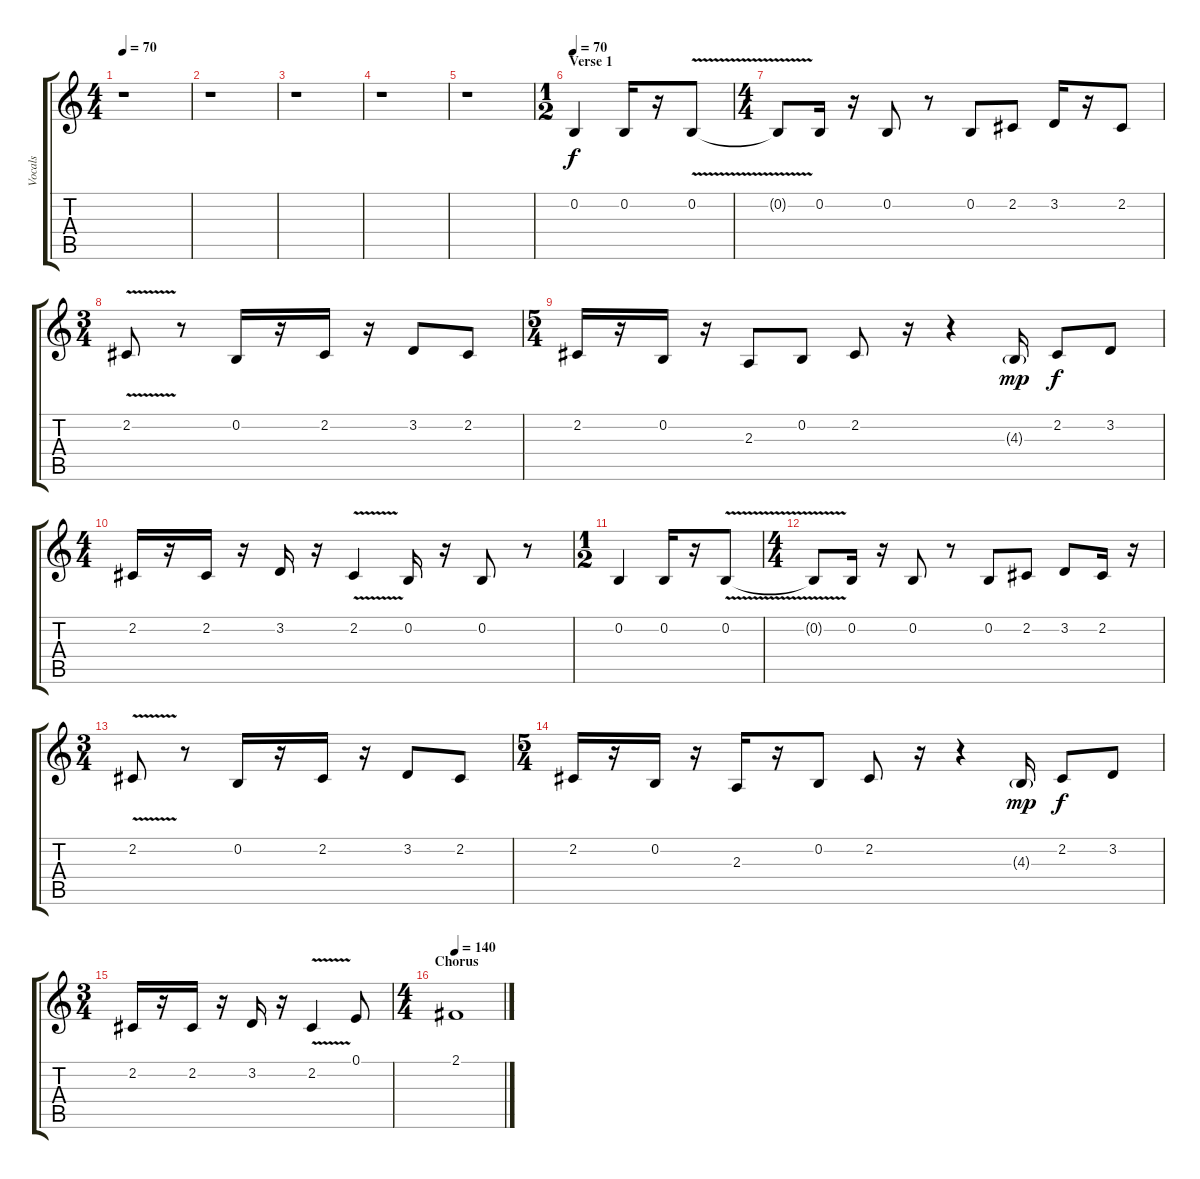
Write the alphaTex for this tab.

\track ("Vocals" "Vocals") {instrument oboe}
\staff {score tabs}
\tuning (E4 B3 G3 D3 A2 E2) {hide}
\ts (4 4)
\tempo 70
\clef g2
\ks c
r.1{dy f} |
r.1 |
r.1 |
r.1 |
r.1 |
\ts (1 2)
\section ("" "Verse 1")
\tempo 70
0.2.4{volume 13} 0.2.16 r.16 0.2{v}.8 |
\ts (4 4)
0.2{t}.8 0.2.16 r.16 0.2.8 r.8 0.2.8 2.2.8 3.2.16 r.16 2.2.8 |
\ts (3 4)
2.2{v}.8 r.8 0.2.16 r.16 2.2.16 r.16 3.2.8 2.2.8 |
\ts (5 4)
2.2.16 r.16 0.2.16 r.16 2.3.8 0.2.8 2.2.8 r.16 r.4 4.3{g}.16{dy mp} 2.2.8{dy f} 3.2.8 |
\ts (4 4)
2.2.16 r.16 2.2.16 r.16 3.2.16 r.16 2.2{v}.4 0.2.16 r.16 0.2.8 r.8 |
\ts (1 2)
0.2.4 0.2.16 r.16 0.2{v}.8 |
\ts (4 4)
0.2{t}.8 0.2.16 r.16 0.2.8 r.8 0.2.8 2.2.8 3.2.8 2.2.16 r.16 |
\ts (3 4)
2.2{v}.8 r.8 0.2.16 r.16 2.2.16 r.16 3.2.8 2.2.8 |
\ts (5 4)
2.2.16 r.16 0.2.16 r.16 2.3.16 r.16 0.2.8 2.2.8 r.16 r.4 4.3{g}.16{dy mp} 2.2.8{dy f} 3.2.8 |
\ts (3 4)
2.2.16 r.16 2.2.16 r.16 3.2.16 r.16 2.2{v}.4 0.1.8 |
\ts (4 4)
\section ("" "Chorus")
\tempo 140
2.1.1
